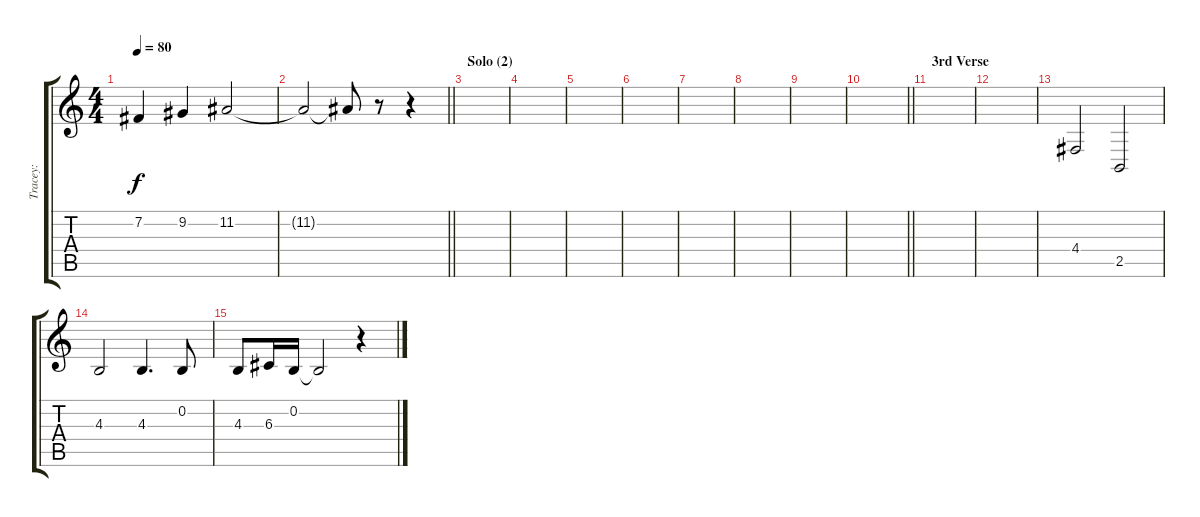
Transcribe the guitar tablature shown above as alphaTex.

\track ("Tracey:     Back" "Tracey:   ") {instrument pad4choir}
\staff {score tabs}
\tuning (E4 B3 G3 D3 A2 E2) {hide}
\ts (4 4)
\tempo 80
\clef g2
\ks c
7.2.4{dy f} 9.2.4 11.2.2 |
\barLineRight lightlight
11.2{t}.2 11.2{t}.8 r.8 r.4 |
\section ("" "Solo (2)")
|
|
|
|
|
|
|
\barLineRight lightlight
|
\section ("" "3rd Verse")
|
|
4.4.2 2.5.2 |
4.3.2 4.3.4{d} 0.2.8 |
4.3.8 6.3.16 0.2.16 0.2{t}.2 r.4
